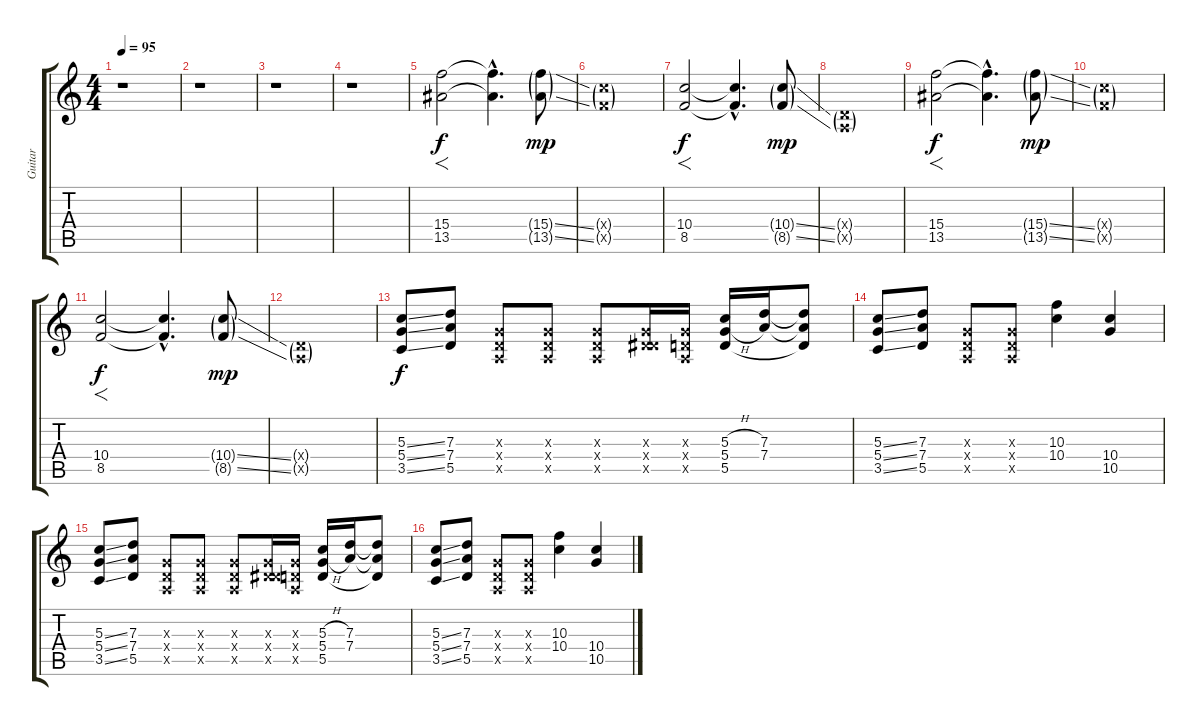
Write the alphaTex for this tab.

\track ("Guitar" "Guitar") {instrument distortionguitar}
\staff {score tabs}
\tuning (E4 B3 G3 D3 A2 E2) {hide}
\ts (4 4)
\tempo 95
\clef g2
\ks c
r.1{dy f instrument distortionguitar} |
r.1 |
r.1 |
r.1 |
(15.4 13.5).2{f} (15.4{hac t} 13.5{hac t}).4{d} (15.4{ss g} 13.5{ss g}).8{dy mp} |
(10.4{g x} 8.5{g x}).1 |
(10.4 8.5).2{f dy f} (10.4{hac t} 8.5{hac t}).4{d} (10.4{ss g} 8.5{ss g}).8{dy mp} |
(0.4{g x} 0.5{g x}).1 |
(15.4 13.5).2{f dy f} (15.4{hac t} 13.5{hac t}).4{d} (15.4{ss g} 13.5{ss g}).8{dy mp} |
(10.4{g x} 8.5{g x}).1 |
(10.4 8.5).2{f dy f} (10.4{hac t} 8.5{hac t}).4{d} (10.4{ss g} 8.5{ss g}).8{dy mp} |
(0.4{g x} 0.5{g x}).1 |
(5.3{ss} 5.4{ss} 3.5{ss}).8{dy f} (7.3 7.4 5.5).8 (0.3{x} 0.4{x} 0.5{x}).8 (0.3{x} 0.4{x} 0.5{x}).8 (0.3{x} 0.4{x} 0.5{x}).8 (0.3{x} 0.4{x} 6.5{x}).16 (0.3{x} 0.4{x} 0.5{x}).16 (5.3{h} 5.4{h} 5.5).16 (7.3 7.4).16 (7.3{t} 7.4{t} 5.5{t}).8 |
(5.3{ss} 5.4{ss} 3.5{ss}).8 (7.3 7.4 5.5).8 (0.3{x} 0.4{x} 0.5{x}).8 (0.3{x} 0.4{x} 0.5{x}).8 (10.3 10.4).4 (10.4 10.5).4 |
(5.3{ss} 5.4{ss} 3.5{ss}).8 (7.3 7.4 5.5).8 (0.3{x} 0.4{x} 0.5{x}).8 (0.3{x} 0.4{x} 0.5{x}).8 (0.3{x} 0.4{x} 0.5{x}).8 (0.3{x} 0.4{x} 6.5{x}).16 (0.3{x} 0.4{x} 0.5{x}).16 (5.3{h} 5.4{h} 5.5).16 (7.3 7.4).16 (7.3{t} 7.4{t} 5.5{t}).8 |
(5.3{ss} 5.4{ss} 3.5{ss}).8 (7.3 7.4 5.5).8 (0.3{x} 0.4{x} 0.5{x}).8 (0.3{x} 0.4{x} 0.5{x}).8 (10.3 10.4).4 (10.4 10.5).4
